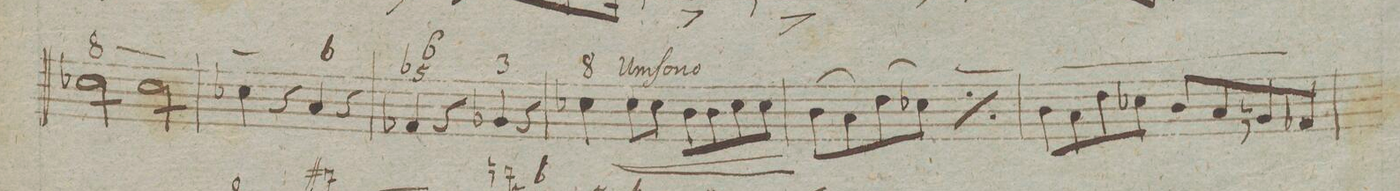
**kern	**fba	**dynam
*I"Organo	*	*
*clefF4	*	*
*k[]	*	*
*met(c|)	*	*
*M2/2	*	*
8E-X\L	8_	.
8E-\	.	.
8E-\	.	.
8E-\J	.	.
8E-\L	.	.
8E-\	.	.
8E-\	.	.
8E-\J	.	.
*Xtremolo	*	*
=61	=61	=61
4E-X\	.	.
4r	.	.
4C/	-	.
4r	.	.
=62	=62	=62
4AA-X/	6 -5	.
4r	.	.
4BB-X/	3	.
4r	.	.
=63	=63	=63
4E-X\	.	.
8E-\L	.	<
8E-\J	.	.
8D\L	.	.
8D\	.	.
8E-\	.	.
8E-\J	.	[[
=64	=64	=64
(8D\L	.	.
8C\)	.	.
(8F\	.	.
8E-X\J)	.	.
*rep	*	*
(8D\L	.	.
8C\)	.	.
(8F\	.	.
8E-\J)	.	.
*Xrep	*	*
=65	=65	=65
8D\L	.	.
8C\	.	.
8F\	.	.
8E-X\J	.	.
8D/L	.	.
8C/	.	.
8BBn/	.	.
8AA-X/J	.	.
=66	=66	=66
*-	*-	*-
